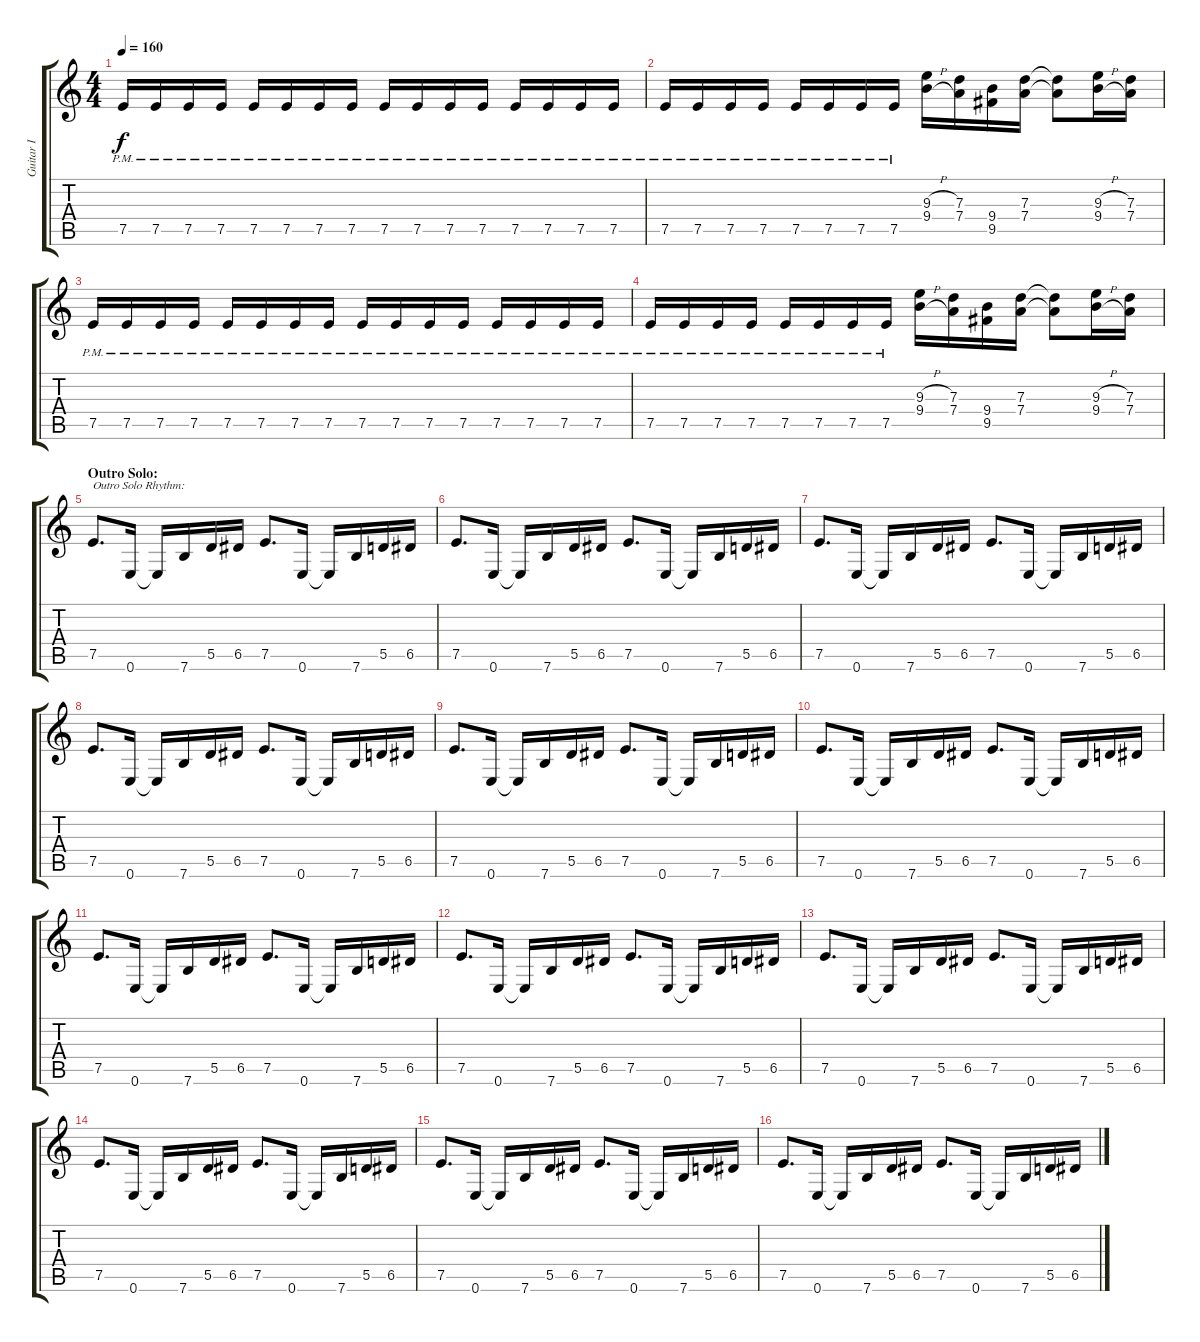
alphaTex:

\track ("Guitar I" "Guitar I") {instrument distortionguitar}
\staff {score tabs}
\tuning (E4 B3 G3 D3 A2 E2) {hide}
\ts (4 4)
\tempo 160
\clef g2
\ks c
7.5{pm}.16{dy f} 7.5{pm}.16 7.5{pm}.16 7.5{pm}.16 7.5{pm}.16 7.5{pm}.16 7.5{pm}.16 7.5{pm}.16 7.5{pm}.16 7.5{pm}.16 7.5{pm}.16 7.5{pm}.16 7.5{pm}.16 7.5{pm}.16 7.5{pm}.16 7.5{pm}.16 |
7.5{pm}.16 7.5{pm}.16 7.5{pm}.16 7.5{pm}.16 7.5{pm}.16 7.5{pm}.16 7.5{pm}.16 7.5{pm}.16 (9.3{h} 9.4{h}).16 (7.3 7.4).16 (9.4 9.5).16 (7.3 7.4).16 (7.3{t} 7.4{t}).8 (9.3{h} 9.4{h}).16 (7.3 7.4).16 |
7.5{pm}.16 7.5{pm}.16 7.5{pm}.16 7.5{pm}.16 7.5{pm}.16 7.5{pm}.16 7.5{pm}.16 7.5{pm}.16 7.5{pm}.16 7.5{pm}.16 7.5{pm}.16 7.5{pm}.16 7.5{pm}.16 7.5{pm}.16 7.5{pm}.16 7.5{pm}.16 |
7.5{pm}.16 7.5{pm}.16 7.5{pm}.16 7.5{pm}.16 7.5{pm}.16 7.5{pm}.16 7.5{pm}.16 7.5{pm}.16 (9.3{h} 9.4{h}).16 (7.3 7.4).16 (9.4 9.5).16 (7.3 7.4).16 (7.3{t} 7.4{t}).8 (9.3{h} 9.4{h}).16 (7.3 7.4).16 |
\section ("" "Outro Solo:")
7.5.8{d txt "Outro Solo Rhythm:"} 0.6.16 0.6{t}.16 7.6.16 5.5.16 6.5.16 7.5.8{d} 0.6.16 0.6{t}.16 7.6.16 5.5.16 6.5.16 |
7.5.8{d} 0.6.16 0.6{t}.16 7.6.16 5.5.16 6.5.16 7.5.8{d} 0.6.16 0.6{t}.16 7.6.16 5.5.16 6.5.16 |
7.5.8{d} 0.6.16 0.6{t}.16 7.6.16 5.5.16 6.5.16 7.5.8{d} 0.6.16 0.6{t}.16 7.6.16 5.5.16 6.5.16 |
7.5.8{d} 0.6.16 0.6{t}.16 7.6.16 5.5.16 6.5.16 7.5.8{d} 0.6.16 0.6{t}.16 7.6.16 5.5.16 6.5.16 |
7.5.8{d} 0.6.16 0.6{t}.16 7.6.16 5.5.16 6.5.16 7.5.8{d} 0.6.16 0.6{t}.16 7.6.16 5.5.16 6.5.16 |
7.5.8{d} 0.6.16 0.6{t}.16 7.6.16 5.5.16 6.5.16 7.5.8{d} 0.6.16 0.6{t}.16 7.6.16 5.5.16 6.5.16 |
7.5.8{d} 0.6.16 0.6{t}.16 7.6.16 5.5.16 6.5.16 7.5.8{d} 0.6.16 0.6{t}.16 7.6.16 5.5.16 6.5.16 |
7.5.8{d} 0.6.16 0.6{t}.16 7.6.16 5.5.16 6.5.16 7.5.8{d} 0.6.16 0.6{t}.16 7.6.16 5.5.16 6.5.16 |
7.5.8{d} 0.6.16 0.6{t}.16 7.6.16 5.5.16 6.5.16 7.5.8{d} 0.6.16 0.6{t}.16 7.6.16 5.5.16 6.5.16 |
7.5.8{d} 0.6.16 0.6{t}.16 7.6.16 5.5.16 6.5.16 7.5.8{d} 0.6.16 0.6{t}.16 7.6.16 5.5.16 6.5.16 |
7.5.8{d} 0.6.16 0.6{t}.16 7.6.16 5.5.16 6.5.16 7.5.8{d} 0.6.16 0.6{t}.16 7.6.16 5.5.16 6.5.16 |
7.5.8{d} 0.6.16 0.6{t}.16 7.6.16 5.5.16 6.5.16 7.5.8{d} 0.6.16 0.6{t}.16 7.6.16 5.5.16 6.5.16
